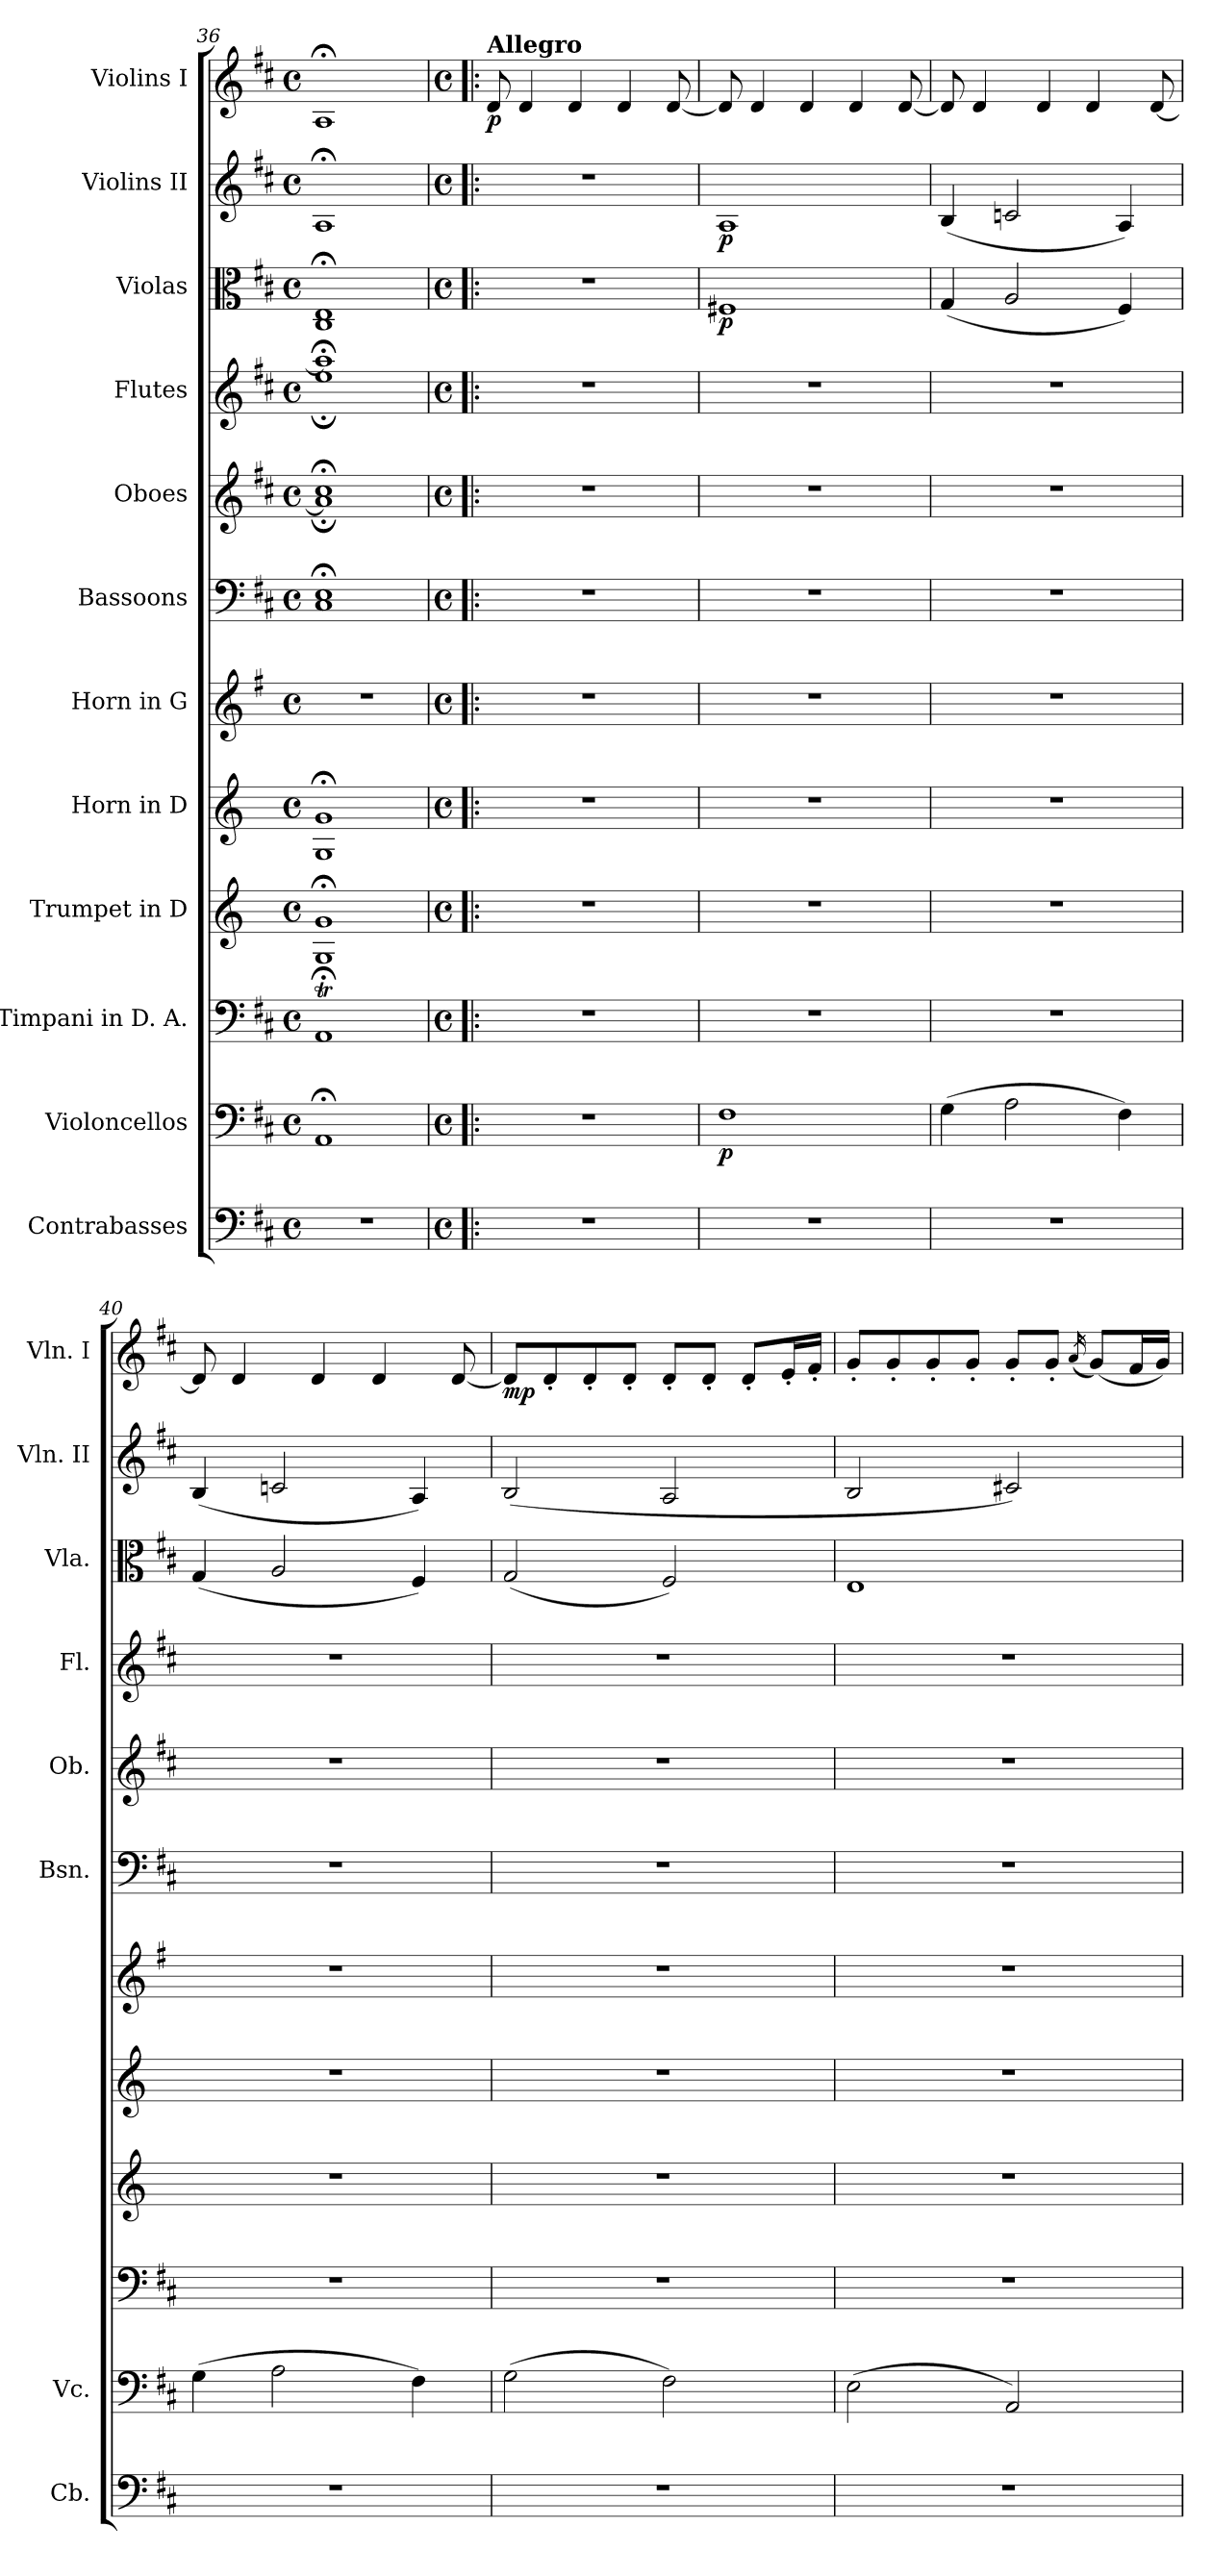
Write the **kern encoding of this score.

**kern	**kern	**dynam	**kern	**kern	**kern	**kern	**kern	**kern	**kern	**kern	**dynam	**kern	**dynam	**kern	**dynam
*part12	*part11	*part11	*part10	*part9	*part8	*part7	*part6	*part5	*part4	*part3	*part3	*part2	*part2	*part1	*part1
*staff12	*staff11	*staff11	*staff10	*staff9	*staff8	*staff7	*staff6	*staff5	*staff4	*staff3	*staff3	*staff2	*staff2	*staff1	*staff1
*I"Contrabasses	*I"Violoncellos	*	*I"Timpani in D. A.	*I"Trumpet in D	*I"Horn in D	*I"Horn in G	*I"Bassoons	*I"Oboes	*I"Flutes	*I"Violas	*	*I"Violins II	*	*I"Violins I	*
*I'Cb.	*I'Vc.	*	*	*	*	*	*I'Bsn.	*I'Ob.	*I'Fl.	*I'Vla.	*	*I'Vln. II	*	*I'Vln. I	*
*clefF4	*clefF4	*	*clefF4	*clefG2	*clefG2	*clefG2	*clefF4	*clefG2	*clefG2	*clefC3	*	*clefG2	*	*clefG2	*
*ITrd7c12	*	*	*	*ITrd-1c-2	*ITrd6c10	*ITrd3c5	*	*	*	*	*	*	*	*	*
*k[f#c#]	*k[f#c#]	*	*k[f#c#]	*k[f#c#]	*k[f#c#]	*k[f#c#]	*k[f#c#]	*k[f#c#]	*k[f#c#]	*k[f#c#]	*	*k[f#c#]	*	*k[f#c#]	*
*M4/4	*M4/4	*	*M4/4	*M4/4	*M4/4	*M4/4	*M4/4	*M4/4	*M4/4	*M4/4	*	*M4/4	*	*M4/4	*
*met(c)	*met(c)	*	*met(c)	*met(c)	*met(c)	*met(c)	*met(c)	*met(c)	*met(c)	*met(c)	*	*met(c)	*	*met(c)	*
=36	=36	=36	=36	=36	=36	=36	=36	=36	=36	=36	=36	=36	=36	=36	=36
*	*	*	*	*	*	*	*	*^	*^	*	*	*	*	*	*
1r	1AA;<	.	1AA;<T	1A;< 1a;<	1AA;< 1A;<	1r	1C#;< 1E;<	1a;<]	1cc#;	1aa;<]	1ee;	1C#;< 1E;<	.	1A;<	.	1A;<	.
*	*	*	*	*	*	*	*	*v	*v	*	*	*	*	*	*	*	*
*	*	*	*	*	*	*	*	*	*v	*v	*	*	*	*	*	*
=37!|:	=37!|:	=37!|:	=37!|:	=37!|:	=37!|:	=37!|:	=37!|:	=37!|:	=37!|:	=37!|:	=37!|:	=37!|:	=37!|:	=37!|:	=37!|:
*M4/4	*M4/4	*	*M4/4	*M4/4	*M4/4	*M4/4	*M4/4	*M4/4	*M4/4	*M4/4	*	*M4/4	*	*M4/4	*
*met(c)	*met(c)	*	*met(c)	*met(c)	*met(c)	*met(c)	*met(c)	*met(c)	*met(c)	*met(c)	*	*met(c)	*	*met(c)	*
*	*	*	*	*	*	*	*	*^	*^	*	*	*	*	*	*
!	!	!	!	!	!	!	!	!	!	!	!	!	!	!	!	!LO:TX:a:B:t=Allegro	!
!	!	!	!	!	!	!	!	!	!	!	!	!	!	!	!	!	!LO:DY:b
*	*	*	*	*	*	*	*	*v	*v	*	*	*	*	*	*	*	*
*	*	*	*	*	*	*	*	*	*v	*v	*	*	*	*	*	*
1r	1r	.	1r	1r	1r	1r	1r	1r	1r	1r	.	1r	.	8d/	p
.	.	.	.	.	.	.	.	.	.	.	.	.	.	4d/	.
.	.	.	.	.	.	.	.	.	.	.	.	.	.	4d/	.
.	.	.	.	.	.	.	.	.	.	.	.	.	.	4d/	.
.	.	.	.	.	.	.	.	.	.	.	.	.	.	[8d/	.
=38	=38	=38	=38	=38	=38	=38	=38	=38	=38	=38	=38	=38	=38	=38	=38
!	!	!LO:DY:b	!	!	!	!	!	!	!	!	!LO:DY:b	!	!LO:DY:b	!	!
1r	1F#	p	1r	1r	1r	1r	1r	1r	1r	1F#X	p	1A	p	8d/]	.
.	.	.	.	.	.	.	.	.	.	.	.	.	.	4d/	.
.	.	.	.	.	.	.	.	.	.	.	.	.	.	4d/	.
.	.	.	.	.	.	.	.	.	.	.	.	.	.	4d/	.
.	.	.	.	.	.	.	.	.	.	.	.	.	.	[8d/	.
!!LO:PB:g=z
=39	=39	=39	=39	=39	=39	=39	=39	=39	=39	=39	=39	=39	=39	=39	=39
1r	(>4G\	.	1r	1r	1r	1r	1r	1r	1r	(<4G/	.	(<4B/	.	8d/]	.
.	.	.	.	.	.	.	.	.	.	.	.	.	.	4d/	.
.	2A\	.	.	.	.	.	.	.	.	2A/	.	2cn/	.	.	.
.	.	.	.	.	.	.	.	.	.	.	.	.	.	4d/	.
.	.	.	.	.	.	.	.	.	.	.	.	.	.	4d/	.
.	4F#\)	.	.	.	.	.	.	.	.	4F#/)	.	4A/)	.	.	.
.	.	.	.	.	.	.	.	.	.	.	.	.	.	[8d/	.
=40	=40	=40	=40	=40	=40	=40	=40	=40	=40	=40	=40	=40	=40	=40	=40
1r	(>4G\	.	1r	1r	1r	1r	1r	1r	1r	(<4G/	.	(<4B/	.	8d/]	.
.	.	.	.	.	.	.	.	.	.	.	.	.	.	4d/	.
.	2A\	.	.	.	.	.	.	.	.	2A/	.	2cn/	.	.	.
.	.	.	.	.	.	.	.	.	.	.	.	.	.	4d/	.
.	.	.	.	.	.	.	.	.	.	.	.	.	.	4d/	.
.	4F#\)	.	.	.	.	.	.	.	.	4F#/)	.	4A/)	.	.	.
.	.	.	.	.	.	.	.	.	.	.	.	.	.	[8d/	.
=41	=41	=41	=41	=41	=41	=41	=41	=41	=41	=41	=41	=41	=41	=41	=41
!	!	!	!	!	!	!	!	!	!	!	!	!	!	!	!LO:DY:b
1r	(>2G\	.	1r	1r	1r	1r	1r	1r	1r	(<2G/	.	(<2B/	.	8d/L]	mp
.	.	.	.	.	.	.	.	.	.	.	.	.	.	8d'/	.
.	.	.	.	.	.	.	.	.	.	.	.	.	.	8d'/	.
.	.	.	.	.	.	.	.	.	.	.	.	.	.	8d'/J	.
.	2F#\)	.	.	.	.	.	.	.	.	2F#/)	.	2A/	.	8d'/L	.
.	.	.	.	.	.	.	.	.	.	.	.	.	.	8d'/J	.
.	.	.	.	.	.	.	.	.	.	.	.	.	.	8d'/L	.
.	.	.	.	.	.	.	.	.	.	.	.	.	.	16e'/L	.
.	.	.	.	.	.	.	.	.	.	.	.	.	.	16f#'/JJ	.
=42	=42	=42	=42	=42	=42	=42	=42	=42	=42	=42	=42	=42	=42	=42	=42
1r	(>2E\	.	1r	1r	1r	1r	1r	1r	1r	1E	.	2B/	.	8g'/L	.
.	.	.	.	.	.	.	.	.	.	.	.	.	.	8g'/	.
.	.	.	.	.	.	.	.	.	.	.	.	.	.	8g'/	.
.	.	.	.	.	.	.	.	.	.	.	.	.	.	8g'/J	.
.	2AA/)	.	.	.	.	.	.	.	.	.	.	2c#X/)	.	8g'/L	.
.	.	.	.	.	.	.	.	.	.	.	.	.	.	8g'/J	.
.	.	.	.	.	.	.	.	.	.	.	.	.	.	(<16qa/	.
.	.	.	.	.	.	.	.	.	.	.	.	.	.	(<8g/L)	.
.	.	.	.	.	.	.	.	.	.	.	.	.	.	16f#/L	.
.	.	.	.	.	.	.	.	.	.	.	.	.	.	16g/JJ)	.
=	=	=	=	=	=	=	=	=	=	=	=	=	=	=	=
*-	*-	*-	*-	*-	*-	*-	*-	*-	*-	*-	*-	*-	*-	*-	*-
